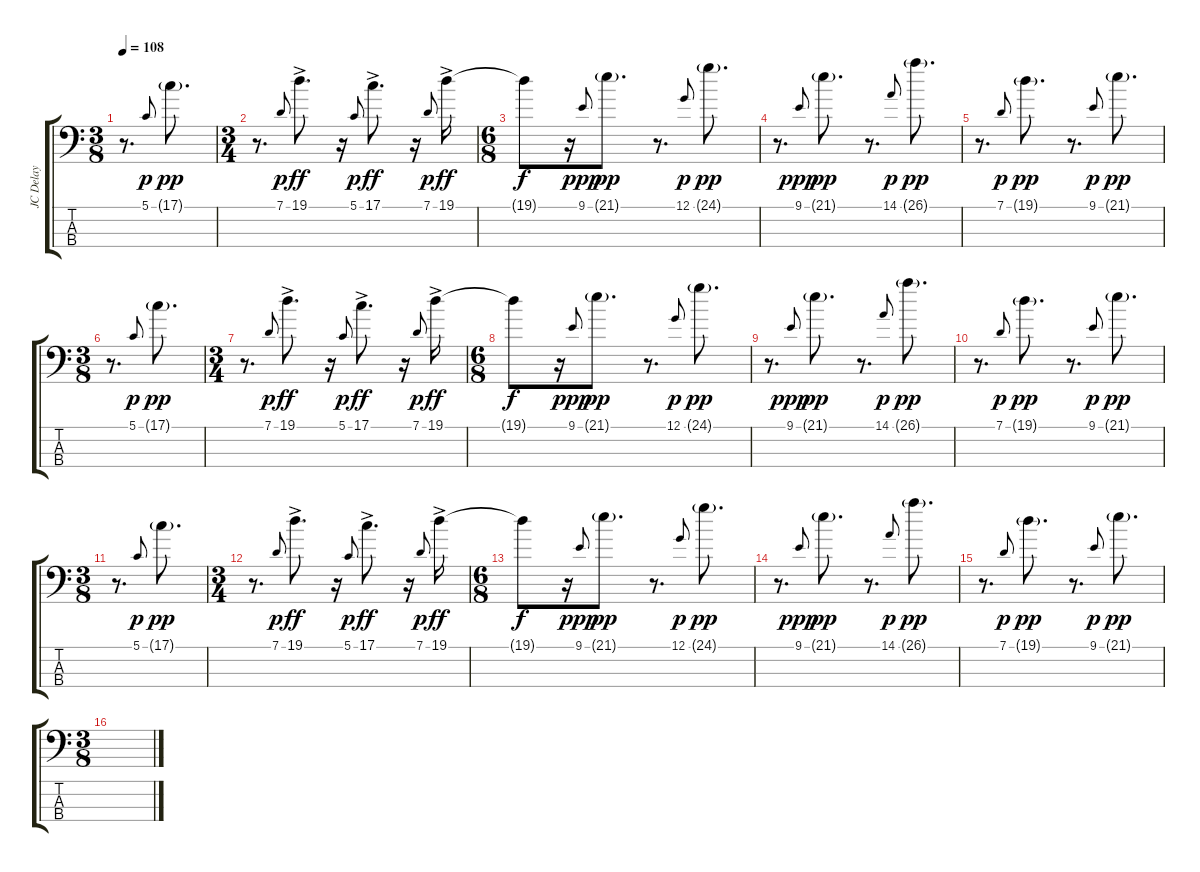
\track ("JC Delay" "JC Delay") {instrument electricbasspick}
\staff {score tabs}
\tuning (G2 D2 A1 D1) {hide}
\ts (3 8)
\tempo 108
\clef f4
\ks c
r.8{d dy pp} 5.1.8{gr onbeat dy p} 17.1{g}.8{d dy pp} |
\ts (3 4)
r.8{d} 7.1.8{gr onbeat dy p} 19.1{ac}.8{d dy ff} r.16 5.1.8{gr onbeat dy p} 17.1{ac}.8{d dy ff} r.16 7.1.8{gr onbeat dy p} 19.1{ac}.16{dy ff} |
\ts (6 8)
19.1{t}.8{dy f} r.16 9.1.8{gr onbeat dy ppp} 21.1{g}.8{d dy pp} r.8{d} 12.1.8{gr onbeat dy p} 24.1{g}.8{d dy pp} |
r.8{d} 9.1.8{gr onbeat dy ppp} 21.1{g}.8{d dy pp} r.8{d} 14.1.8{gr onbeat dy p} 26.1{g}.8{d dy pp} |
r.8{d} 7.1.8{gr onbeat dy p} 19.1{g}.8{d dy pp} r.8{d} 9.1.8{gr onbeat dy p} 21.1{g}.8{d dy pp} |
\ts (3 8)
r.8{d} 5.1.8{gr onbeat dy p} 17.1{g}.8{d dy pp} |
\ts (3 4)
r.8{d} 7.1.8{gr onbeat dy p} 19.1{ac}.8{d dy ff} r.16 5.1.8{gr onbeat dy p} 17.1{ac}.8{d dy ff} r.16 7.1.8{gr onbeat dy p} 19.1{ac}.16{dy ff} |
\ts (6 8)
19.1{t}.8{dy f} r.16 9.1.8{gr onbeat dy ppp} 21.1{g}.8{d dy pp} r.8{d} 12.1.8{gr onbeat dy p} 24.1{g}.8{d dy pp} |
r.8{d} 9.1.8{gr onbeat dy ppp} 21.1{g}.8{d dy pp} r.8{d} 14.1.8{gr onbeat dy p} 26.1{g}.8{d dy pp} |
r.8{d} 7.1.8{gr onbeat dy p} 19.1{g}.8{d dy pp} r.8{d} 9.1.8{gr onbeat dy p} 21.1{g}.8{d dy pp} |
\ts (3 8)
r.8{d} 5.1.8{gr onbeat dy p} 17.1{g}.8{d dy pp} |
\ts (3 4)
r.8{d} 7.1.8{gr onbeat dy p} 19.1{ac}.8{d dy ff} r.16 5.1.8{gr onbeat dy p} 17.1{ac}.8{d dy ff} r.16 7.1.8{gr onbeat dy p} 19.1{ac}.16{dy ff} |
\ts (6 8)
19.1{t}.8{dy f} r.16 9.1.8{gr onbeat dy ppp} 21.1{g}.8{d dy pp} r.8{d} 12.1.8{gr onbeat dy p} 24.1{g}.8{d dy pp} |
r.8{d} 9.1.8{gr onbeat dy ppp} 21.1{g}.8{d dy pp} r.8{d} 14.1.8{gr onbeat dy p} 26.1{g}.8{d dy pp} |
r.8{d} 7.1.8{gr onbeat dy p} 19.1{g}.8{d dy pp} r.8{d} 9.1.8{gr onbeat dy p} 21.1{g}.8{d dy pp} |
\ts (3 8)
